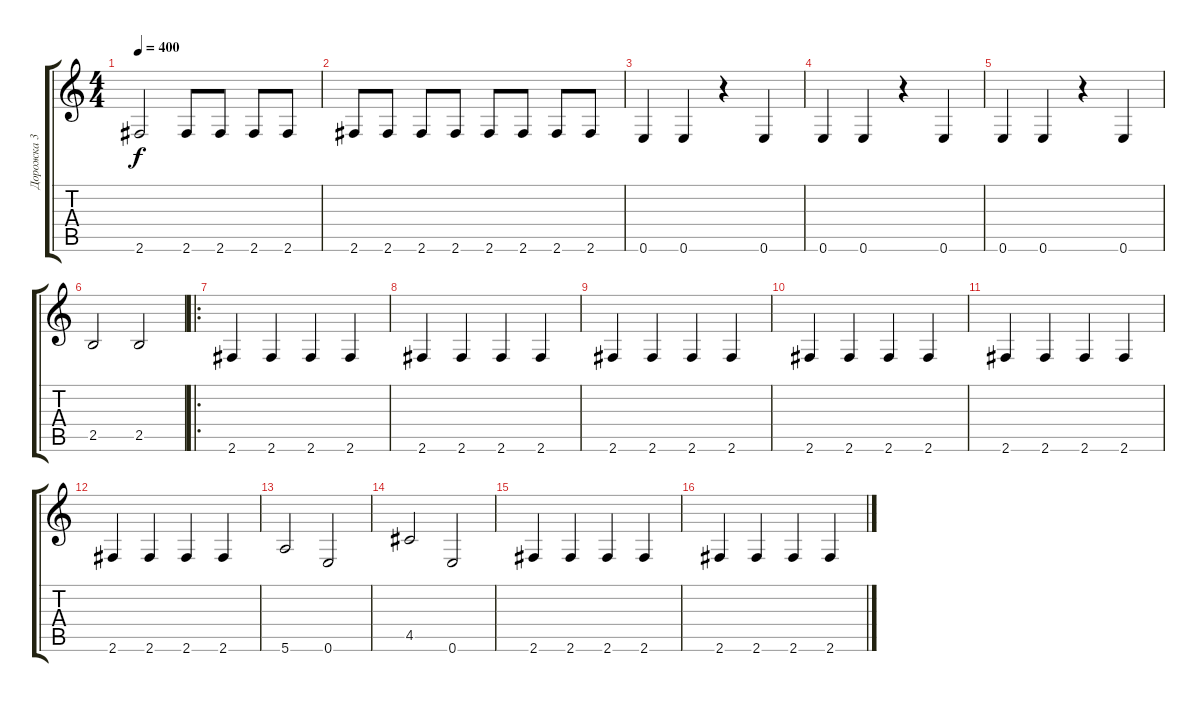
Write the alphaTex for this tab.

\track ("Дорожка 3" "Дорожка 3") {instrument electricbassfinger}
\staff {score tabs}
\tuning (E4 B3 G3 D3 A2 E2) {hide}
\ts (4 4)
\tempo 400
\clef g2
\ks c
2.6.2{dy f} 2.6.8 2.6.8 2.6.8 2.6.8 |
2.6.8 2.6.8 2.6.8 2.6.8 2.6.8 2.6.8 2.6.8 2.6.8 |
0.6.4 0.6.4 r.4 0.6.4 |
0.6.4 0.6.4 r.4 0.6.4 |
0.6.4 0.6.4 r.4 0.6.4 |
2.5.2 2.5.2 |
\ro
2.6.4 2.6.4 2.6.4 2.6.4 |
2.6.4 2.6.4 2.6.4 2.6.4 |
2.6.4 2.6.4 2.6.4 2.6.4 |
2.6.4 2.6.4 2.6.4 2.6.4 |
2.6.4 2.6.4 2.6.4 2.6.4 |
2.6.4 2.6.4 2.6.4 2.6.4 |
5.6.2 0.6.2 |
4.5.2 0.6.2 |
2.6.4 2.6.4 2.6.4 2.6.4 |
2.6.4 2.6.4 2.6.4 2.6.4
